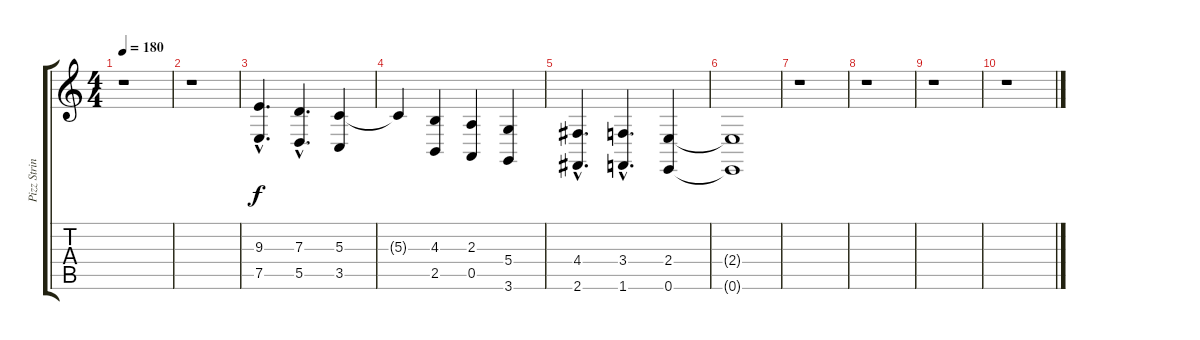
\track ("Pizz Strings" "Pizz Strin") {instrument pizzicatostrings}
\staff {score tabs}
\tuning (E4 B3 G3 D3 A2 E2) {hide}
\ts (4 4)
\tempo 180
\clef g2
\ks c
r.1{dy f} |
r.1 |
(9.3{hac} 7.5{hac}).4{d} (7.3{hac} 5.5{hac}).4{d} (5.3 3.5).4 |
5.3{t}.4 (4.3 2.5).4 (2.3 0.5).4 (5.4 3.6).4 |
(4.4{hac} 2.6{hac}).4{d} (3.4{hac} 1.6{hac}).4{d} (2.4 0.6).4 |
(2.4{t} 0.6{t}).1 |
r.1 |
r.1 |
r.1 |
r.1
